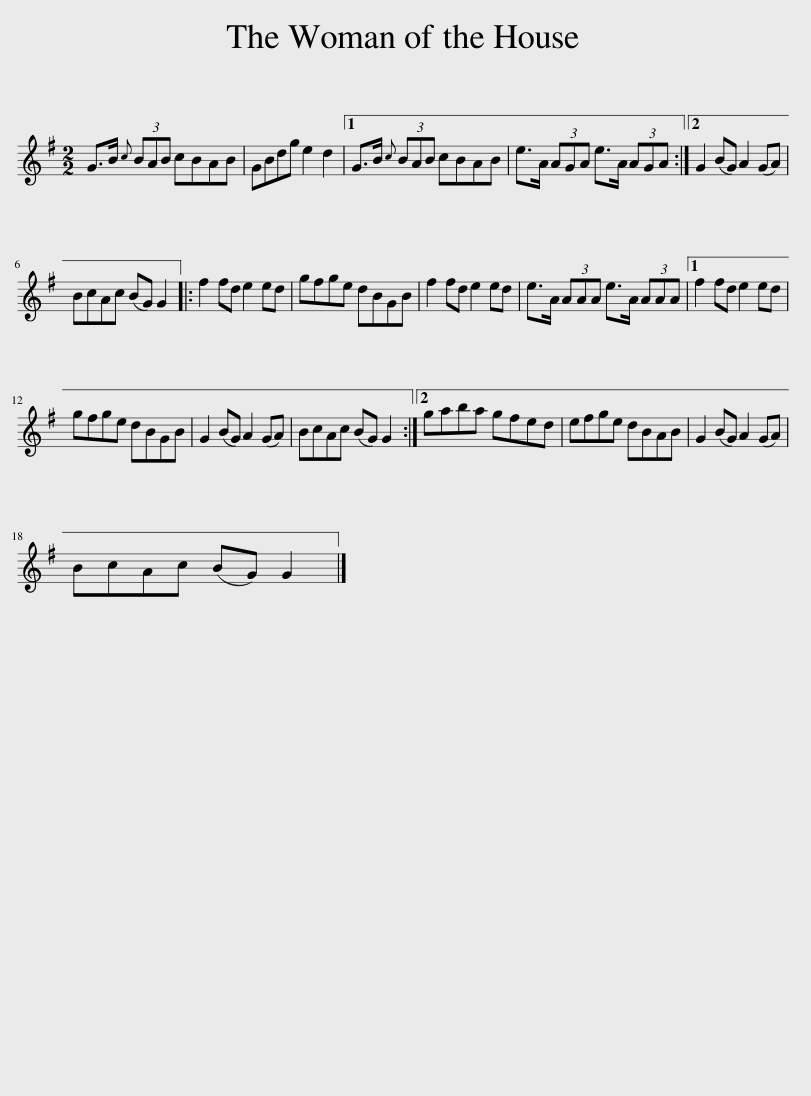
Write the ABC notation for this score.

X:1
L:1/8
M:2/2
I:linebreak $
K:G
V:1 treble
V:1
 G>B{c} (3BAB cBAB | GBdg e2 d2 |1 G>B{c} (3BAB cBAB | e>A (3AGA e>A (3AGA :|2 G2 (BG) A2 (GA) |$ %5
 BcAc (BG) G2 |: f2 fd e2 ed | gfge dBGB | f2 fd e2 ed | e>A (3AAA e>A (3AAA |1 %10
 f2 fd e2 ed |$ gfge dBGB | G2 (BG) A2 (GA) | BcAc (BG) G2 :|2 gaba gfed | %15
 efge dBAB | G2 (BG) A2 (GA) |$ BcAc (BG) G2 |] %18
